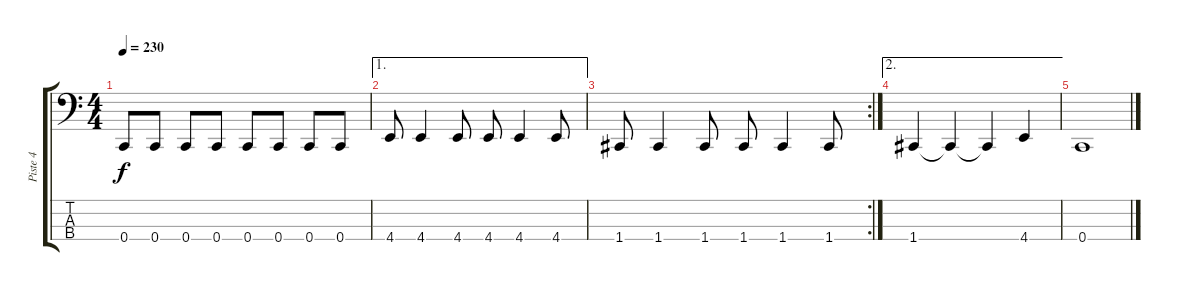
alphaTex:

\track ("Piste 4" "Piste 4") {instrument electricbassfinger}
\staff {score tabs}
\tuning (F2 C2 G1 C1) {hide}
\ts (4 4)
\tempo 230
\clef f4
\ks c
0.4.8{dy f} 0.4.8 0.4.8 0.4.8 0.4.8 0.4.8 0.4.8 0.4.8 |
\ae 1
4.4.8 4.4.4 4.4.8 4.4.8 4.4.4 4.4.8 |
\rc 2
1.4.8 1.4.4 1.4.8 1.4.8 1.4.4 1.4.8 |
\ae 2
1.4.4 1.4{t}.4 1.4{t}.4 4.4.4 |
0.4.1
